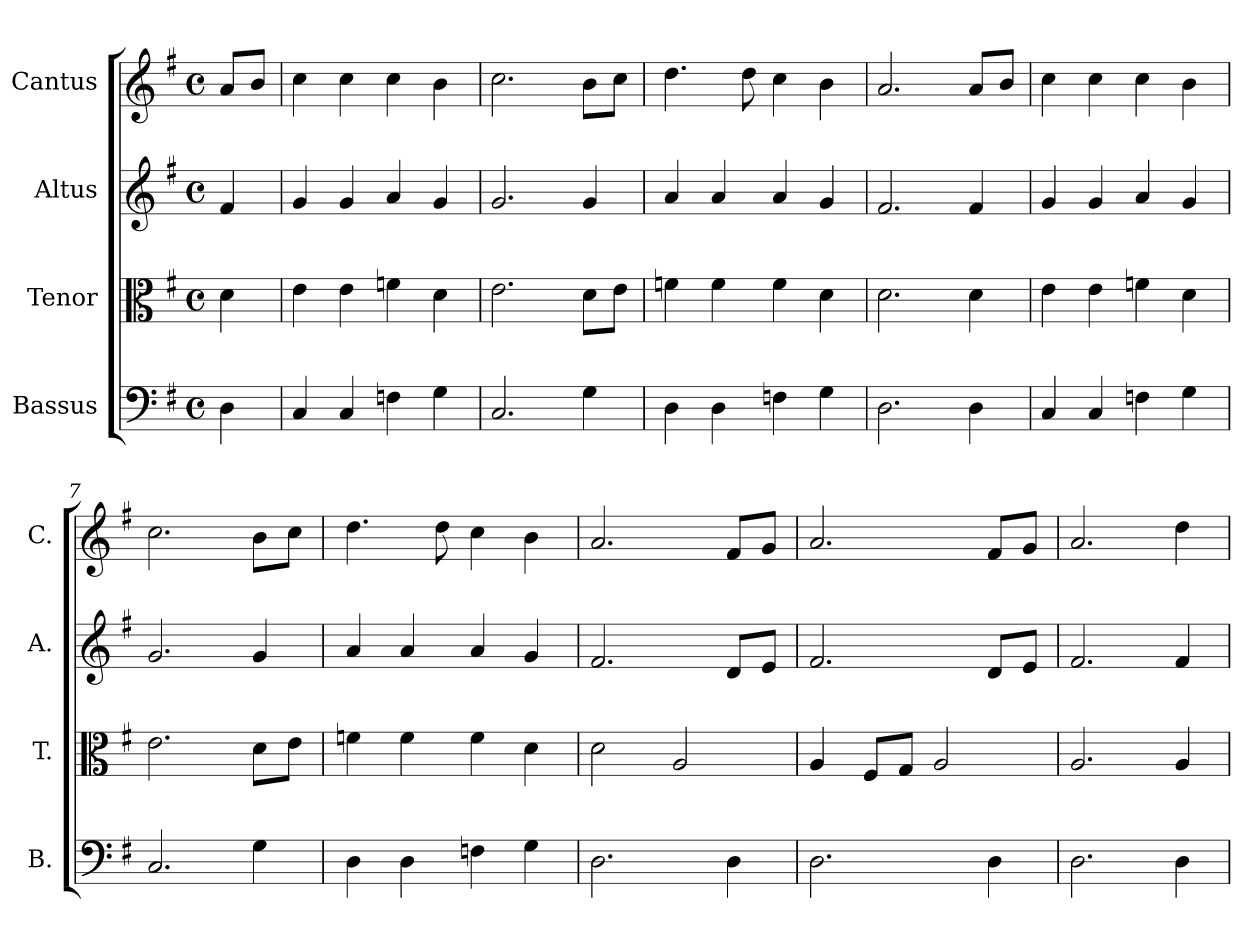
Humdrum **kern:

**kern	**kern	**kern	**kern
*part4	*part3	*part2	*part1
*staff4	*staff3	*staff2	*staff1
*I"Bassus	*I"Tenor	*I"Altus	*I"Cantus
*I'B.	*I'T.	*I'A.	*I'C.
*clefF4	*clefC3	*clefG2	*clefG2
*k[f#]	*k[f#]	*k[f#]	*k[f#]
*G:	*G:	*G:	*G:
*M4/4	*M4/4	*M4/4	*M4/4
*met(c)	*met(c)	*met(c)	*met(c)
=1	=1	=1	=1
4D\	4d\	4f#/	8a/L
.	.	.	8b/J
=2	=2	=2	=2
4C/	4e\	4g/	4cc\
4C/	4e\	4g/	4cc\
4Fn\	4fn\	4a/	4cc\
4G\	4d\	4g/	4b\
=3	=3	=3	=3
2.C/	2.e\	2.g/	2.cc\
4G\	8d\L	4g/	8b\L
.	8e\J	.	8cc\J
=4	=4	=4	=4
4D\	4fn\	4a/	4.dd\
4D\	4f\	4a/	.
.	.	.	8dd\
4Fn\	4f\	4a/	4cc\
4G\	4d\	4g/	4b\
=5	=5	=5	=5
2.D\	2.d\	2.f#/	2.a/
4D\	4d\	4f#/	8a/L
.	.	.	8b/J
=6	=6	=6	=6
4C/	4e\	4g/	4cc\
4C/	4e\	4g/	4cc\
4Fn\	4fn\	4a/	4cc\
4G\	4d\	4g/	4b\
=7	=7	=7	=7
2.C/	2.e\	2.g/	2.cc\
4G\	8d\L	4g/	8b\L
.	8e\J	.	8cc\J
=8	=8	=8	=8
4D\	4fn\	4a/	4.dd\
4D\	4f\	4a/	.
.	.	.	8dd\
4Fn\	4f\	4a/	4cc\
4G\	4d\	4g/	4b\
=9	=9	=9	=9
2.D\	2d\	2.f#/	2.a/
.	2A/	.	.
4D\	.	8d/L	8f#/L
.	.	8e/J	8g/J
=10	=10	=10	=10
2.D\	4A/	2.f#/	2.a/
.	8F#/L	.	.
.	8G/J	.	.
.	2A/	.	.
4D\	.	8d/L	8f#/L
.	.	8e/J	8g/J
=11	=11	=11	=11
2.D\	2.A/	2.f#/	2.a/
4D\	4A/	4f#/	4dd\
=	=	=	=
*-	*-	*-	*-
